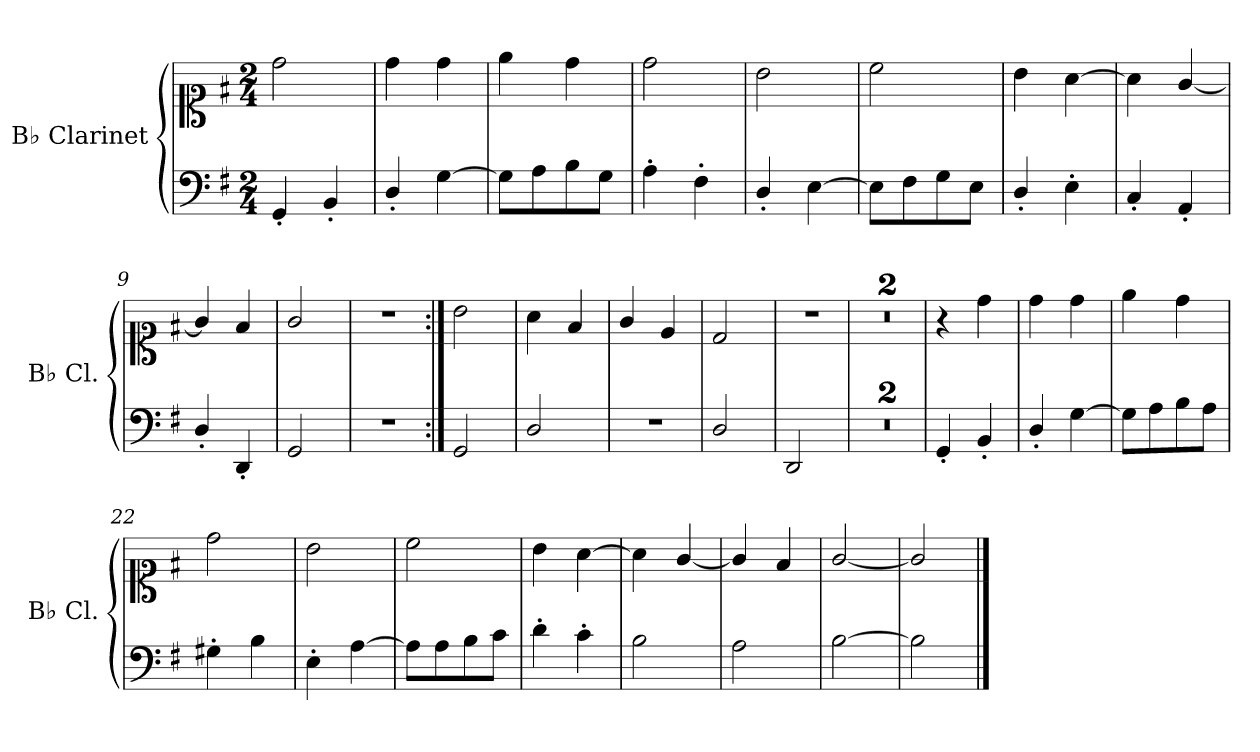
**kern	**kern
*part1	*part1
*staff2	*staff1
*I"B♭ Clarinet	*
*I'B♭ Cl.	*
*clefF4	*clefC1
*ITrd1c2	*ITrd1c2
*k[b-]	*k[b-]
*M2/4	*M2/4
=1	=1
4FF'/	2cc\
4AA'/	.
=2	=2
4C'/	4cc\
[4F\	4cc\
=3	=3
8F\L]	4dd\
8G\	.
8A\	4cc\
8F\J	.
=4	=4
4G'\	2cc\
4E'\	.
=5	=5
4C'/	2a\
[4D\	.
=6	=6
8D\L]	2b-\
8E\	.
8F\	.
8D\J	.
=7	=7
4C'/	4a\
4D'\	[4g\
=8	=8
4BB-'/	4g\]
4GG'/	[4f/
=9	=9
4C'/	4f/]
4CC'/	4e/
=10	=10
2FF/	2f/
=11	=11
2r	2r
=12:|!	=12:|!
2FF/	2a\
=13	=13
2C/	4g\
.	4e/
=14	=14
2r	4f/
.	4d/
=15	=15
2C/	2c/
=16	=16
2CC/	2r
=17	=17
2r	2r
=18	=18
2r	2r
=19	=19
4FF'/	4r
4AA'/	4cc\
=20	=20
4C'/	4cc\
[4F\	4cc\
=21	=21
8F\L]	4dd\
8G\	.
8A\	4cc\
8G\J	.
=22	=22
4F#X'\	2cc\
4A\	.
=23	=23
4D'\	2a\
[4G\	.
=24	=24
8G\L]	2b-\
8G\	.
8A\	.
8B-\J	.
=25	=25
4c'\	4a\
4B-'\	[4g\
=26	=26
2A\	4g\]
.	[4f/
=27	=27
2G\	4f/]
.	4e/
=28	=28
[2A\	[2f/
=29	=29
2A\]	2f/]
==	==
*-	*-
